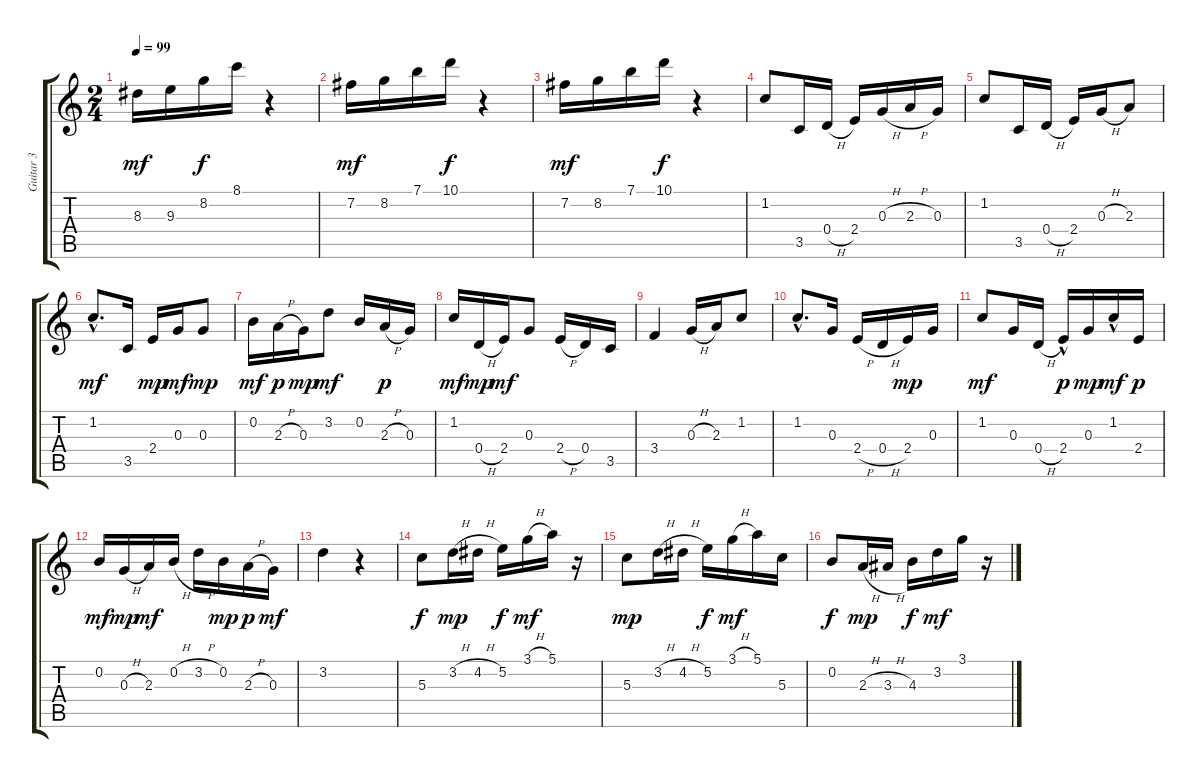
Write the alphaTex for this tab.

\track ("Guitar 3" "Guitar 3") {instrument acousticguitarsteel}
\staff {score tabs}
\tuning (E4 B3 G3 D3 A2 E2) {hide}
\ts (2 4)
\tempo 99
\clef g2
\ks c
8.3.16{dy mf} 9.3.16 8.2.16{dy f} 8.1.16 r.4 |
7.2.16{dy mf} 8.2.16 7.1.16 10.1.16{dy f} r.4 |
7.2.16{dy mf} 8.2.16 7.1.16 10.1.16{dy f} r.4 |
1.2.8 3.5.16 0.4{h}.16 2.4.16 0.3{h}.16 2.3{h}.16 0.3.16 |
1.2.8 3.5.16 0.4{h}.16 2.4.16 0.3{h}.16 2.3.8 |
1.2{hac}.8{d dy mf} 3.5.16 2.4.16{dy mp} 0.3.16{dy mf} 0.3.8{dy mp} |
0.2.16{dy mf} 2.3{h}.16{dy p} 0.3.16{dy mp} 3.2.8{dy mf} 0.2.16 2.3{h}.16{dy p} 0.3.16 |
1.2.16{dy mf} 0.4{h}.16{dy mp} 2.4.16{dy mf} 0.3.8 2.4{h}.16 0.4.16 3.5.16 |
3.4.4 0.3{h}.16 2.3.16 1.2.8 |
1.2{hac}.8{d} 0.3.16 2.4{h}.16 0.4{h}.16 2.4.16{dy mp} 0.3.16 |
1.2.8{dy mf} 0.3.16 0.4{h}.16 2.4{hac}.16{dy p} 0.3.16{dy mp} 1.2{hac}.16{dy mf} 2.4.16{dy p} |
0.2.16{dy mf} 0.3{h}.16{dy mp} 2.3.16{dy mf} 0.2{h}.16 3.2{h}.16 0.2.16{dy mp} 2.3{h}.16{dy p} 0.3.16{dy mf} |
3.2.4 r.4 |
5.3.8{dy f} 3.2{h}.16{dy mp} 4.2{h}.16 5.2.16{dy f} 3.1{h}.16{dy mf} 5.1.16 r.16 |
5.3.8{dy mp} 3.2{h}.16 4.2{h}.16 5.2.16{dy f} 3.1{h}.16{dy mf} 5.1.16 5.3.16 |
0.2.8{dy f} 2.3{h}.16{dy mp} 3.3{h}.16 4.3.16{dy f} 3.2.16{dy mf} 3.1.16 r.16
